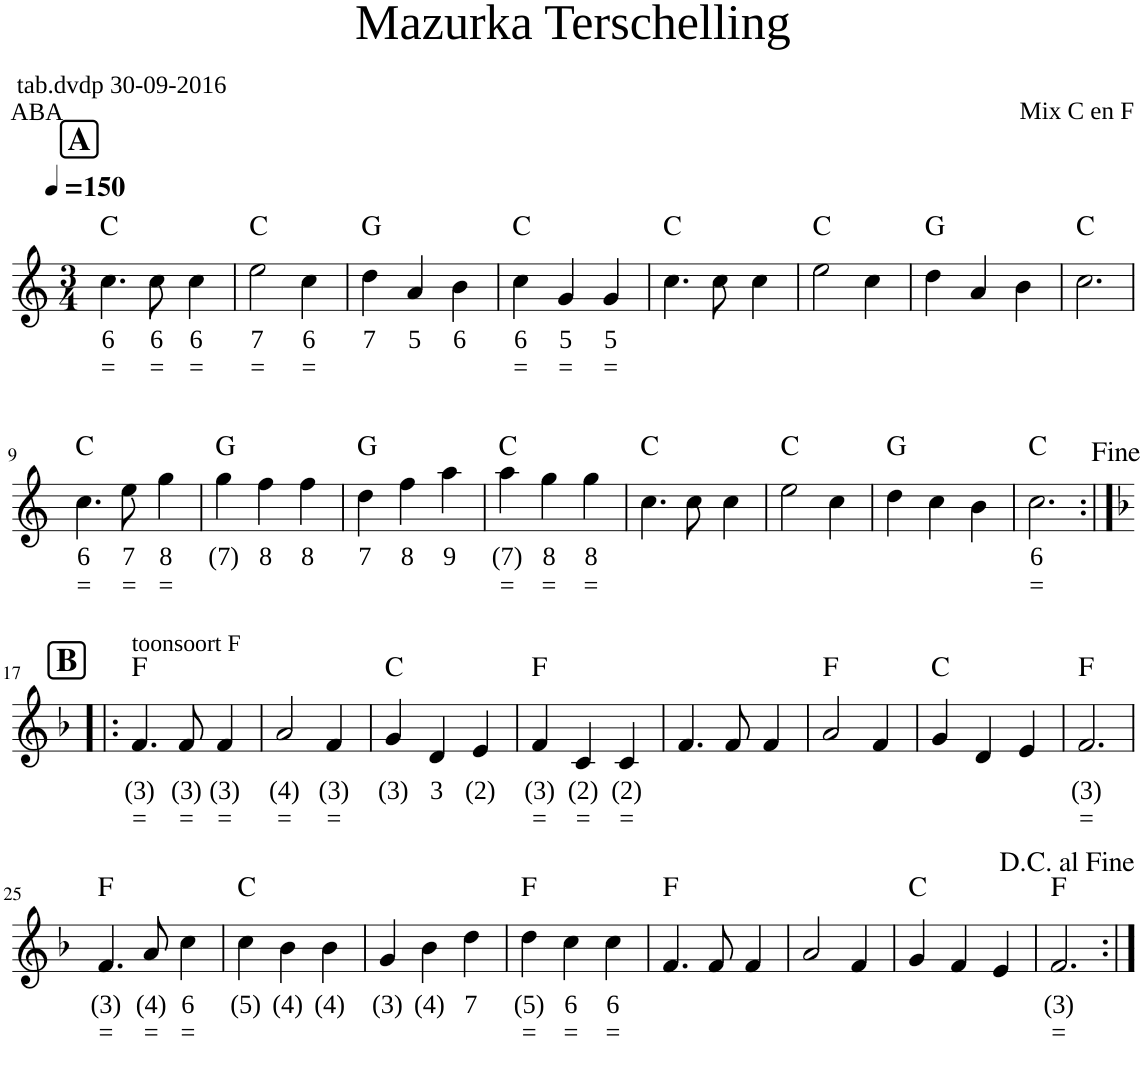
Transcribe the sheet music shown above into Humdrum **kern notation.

**kern	**text	**text	**kern	**text	**text	**harte
*part2	*part2	*part2	*part1	*part1	*part1	*part1
*staff2	*staff2	*staff2	*staff1	*staff1	*staff1	*
*I"Voice	*	*	*I"Voice	*	*	*
*stria5	*	*	*	*	*	*
*clefG2	*	*	*clefG2	*	*	*
*k[]	*	*	*k[]	*	*	*
*M3/4	*	*	*M3/4	*	*	*
*MM150	*	*	*MM150	*	*	*
!!LO:REH:place=s1:a:B:cj:fs=14:t=A
=1	=1	=1	=1	=1	=1	=1
!LO:TX:a:t=basinstrument	!	!	!	!	!	!
!	!	!	!	!LO:LY:b	!LO:LY:b	!
2e	4	=	4.cc\	6	=	C:maj
!	!	!	!	!LO:LY:b	!LO:LY:b	!
.	.	.	8cc\	6	=	.
!	!	!	!	!LO:LY:b	!LO:LY:b	!
4e	4	=	4cc\	6	=	.
=2	=2	=2	=2	=2	=2	=2
!	!	!	!	!LO:LY:b	!LO:LY:b	!
2g	5	=	2ee\	7	=	C:maj
!	!	!	!	!LO:LY:b	!LO:LY:b	!
4e	4	=	4cc\	6	=	.
=3	=3	=3	=3	=3	=3	=3
!	!	!	!	!LO:LY:b	!	!
2f	4	.	4dd\	7	.	G:maj
!	!	!	!	!LO:LY:b	!	!
.	.	.	4a/	5	.	.
!	!	!	!	!LO:LY:b	!	!
4f	4	.	4b\	6	.	.
=4	=4	=4	=4	=4	=4	=4
!	!	!	!	!LO:LY:b	!LO:LY:b	!
2.e	4	=	4cc\	6	=	C:maj
!	!	!	!	!LO:LY:b	!LO:LY:b	!
.	.	.	4g/	5	=	.
!	!	!	!	!LO:LY:b	!LO:LY:b	!
.	.	.	4g/	5	=	.
=5	=5	=5	=5	=5	=5	=5
2e	4	=	4.cc\	.	.	C:maj
.	.	.	8cc\	.	.	.
4e	4	=	4cc\	.	.	.
=6	=6	=6	=6	=6	=6	=6
2g	5	=	2ee\	.	.	C:maj
4e	4	=	4cc\	.	.	.
=7	=7	=7	=7	=7	=7	=7
2f	4	.	4dd\	.	.	G:maj
.	.	.	4a/	.	.	.
4f	4	.	4b\	.	.	.
=8	=8	=8	=8	=8	=8	=8
2.e	4	=	2.cc\	.	.	C:maj
!!LO:LB:g=z
=9	=9	=9	=9	=9	=9	=9
!	!	!	!	!LO:LY:b	!LO:LY:b	!
4e	4	=	4.cc\	6	=	C:maj
4g	5	=	.	.	.	.
!	!	!	!	!LO:LY:b	!LO:LY:b	!
.	.	.	8ee\	7	=	.
!	!	!	!	!LO:LY:b	!LO:LY:b	!
4cc	6	=	4gg\	8	=	.
=10	=10	=10	=10	=10	=10	=10
!	!	!	!	!LO:LY:b	!	!
4g	(3)	.	4gg\	(7)	.	G:maj
!	!	!	!	!LO:LY:b	!	!
4f	4	.	4ff\	8	.	.
!	!	!	!	!LO:LY:b	!	!
4f	4	.	4ff\	8	.	.
=11	=11	=11	=11	=11	=11	=11
!	!	!	!	!LO:LY:b	!	!
4f	4	.	4dd\	7	.	G:maj
!	!	!	!	!LO:LY:b	!	!
4b	6	.	4ff\	8	.	.
!	!	!	!	!LO:LY:b	!	!
4dd	7	.	4aa\	9	.	.
=12	=12	=12	=12	=12	=12	=12
!	!	!	!	!LO:LY:b	!LO:LY:b	!
4dd	(5)	=	4aa\	(7)	=	C:maj
!	!	!	!	!LO:LY:b	!LO:LY:b	!
4cc	6	=	4gg\	8	=	.
!	!	!	!	!LO:LY:b	!LO:LY:b	!
4cc	6	=	4gg\	8	=	.
=13	=13	=13	=13	=13	=13	=13
2e	4	=	4.cc\	.	.	C:maj
.	.	.	8cc\	.	.	.
4e	4	=	4cc\	.	.	.
=14	=14	=14	=14	=14	=14	=14
2g	5	=	2ee\	.	.	C:maj
4e	4	=	4cc\	.	.	.
=15	=15	=15	=15	=15	=15	=15
2f	4	.	4dd\	.	.	G:maj
.	.	.	4cc\	.	.	.
4f	4	.	4b\	.	.	.
=16	=16	=16	=16	=16	=16	=16
!	!	!	!	!LO:LY:b	!LO:LY:b	!
2.e	4	=	2.cc\	6	=	C:maj
!!LO:LB:g=z
!!LO:REH:place=s1:a:B:cj:fs=14:t=B
=17:|!|:	=17:|!|:	=17:|!|:	=17:|!|:	=17:|!|:	=17:|!|:	=17:|!|:
*k[b-]	*	*	*k[b-]	*	*	*
!	!	!	!LO:TX:a:t=toonsoort F	!	!	!
!	!	!	!	!LO:LY:b	!LO:LY:b	!
2c	3	=	4.f/	(3)	=	F:maj
!	!	!	!	!LO:LY:b	!LO:LY:b	!
.	.	.	8f/	(3)	=	.
!	!	!	!	!LO:LY:b	!LO:LY:b	!
4c	3	=	4f/	(3)	=	.
=18	=18	=18	=18	=18	=18	=18
!	!	!	!	!LO:LY:b	!LO:LY:b	!
2f	(3)	=	2a/	(4)	=	.
!	!	!	!	!LO:LY:b	!LO:LY:b	!
4c	3	=	4f/	(3)	=	.
=19	=19	=19	=19	=19	=19	=19
!	!	!	!	!LO:LY:b	!	!
2B-	2	.	4g/	(3)	.	C:maj
!	!	!	!	!LO:LY:b	!	!
.	.	.	4d/	3	.	.
!	!	!	!	!LO:LY:b	!	!
4B-	2	.	4e/	(2)	.	.
=20	=20	=20	=20	=20	=20	=20
!	!	!	!	!LO:LY:b	!LO:LY:b	!
2.c	3	=	4f/	(3)	=	F:maj
!	!	!	!	!LO:LY:b	!LO:LY:b	!
.	.	.	4c/	(2)	=	.
!	!	!	!	!LO:LY:b	!LO:LY:b	!
.	.	.	4c/	(2)	=	.
=21	=21	=21	=21	=21	=21	=21
2c	.	.	4.f/	.	.	.
.	.	.	8f/	.	.	.
4c	.	.	4f/	.	.	.
=22	=22	=22	=22	=22	=22	=22
2f	.	.	2a/	.	.	F:maj
4c	.	.	4f/	.	.	.
=23	=23	=23	=23	=23	=23	=23
2B-	.	.	4g/	.	.	C:maj
.	.	.	4d/	.	.	.
4B-	.	.	4e/	.	.	.
=24	=24	=24	=24	=24	=24	=24
!	!	!	!	!LO:LY:b	!LO:LY:b	!
2.c	.	.	2.f/	(3)	=	F:maj
!!LO:LB:g=z
=25	=25	=25	=25	=25	=25	=25
!	!	!	!	!LO:LY:b	!LO:LY:b	!
4c	3	=	4.f/	(3)	=	F:maj
4c	3	=	.	.	.	.
!	!	!	!	!LO:LY:b	!LO:LY:b	!
.	.	.	8a/	(4)	=	.
!	!	!	!	!LO:LY:b	!LO:LY:b	!
4f	(3)	=	4cc\	6	=	.
=26	=26	=26	=26	=26	=26	=26
!	!	!	!	!LO:LY:b	!	!
4c	3	=	4cc\	(5)	.	C:maj
!	!	!	!	!LO:LY:b	!	!
4B-	2	.	4b-\	(4)	.	.
!	!	!	!	!LO:LY:b	!	!
4B-	2	.	4b-\	(4)	.	.
=27	=27	=27	=27	=27	=27	=27
!	!	!	!	!LO:LY:b	!	!
4B-	2	.	4g/	(3)	.	.
!	!	!	!	!LO:LY:b	!	!
4e	(2)	.	4b-\	(4)	.	.
!	!	!	!	!LO:LY:b	!	!
4g	(3)	.	4dd\	7	.	.
=28	=28	=28	=28	=28	=28	=28
!	!	!	!	!LO:LY:b	!LO:LY:b	!
4g	5	=	4dd\	(5)	=	F:maj
!	!	!	!	!LO:LY:b	!LO:LY:b	!
4f	(3)	=	4cc\	6	=	.
!	!	!	!	!LO:LY:b	!LO:LY:b	!
4f	(3)	=	4cc\	6	=	.
=29	=29	=29	=29	=29	=29	=29
2c	3	=	4.f/	.	.	F:maj
.	.	.	8f/	.	.	.
4c	3	=	4f/	.	.	.
=30	=30	=30	=30	=30	=30	=30
2f	(3)	=	2a/	.	.	.
4c	3	=	4f/	.	.	.
=31	=31	=31	=31	=31	=31	=31
2B-	2	.	4g/	.	.	C:maj
.	.	.	4f/	.	.	.
4B-	2	.	4e/	.	.	.
=32	=32	=32	=32	=32	=32	=32
!	!	!	!	!LO:LY:b	!LO:LY:b	!
2.c	3	=	2.f/	(3)	=	F:maj
=:|!	=:|!	=:|!	=:|!	=:|!	=:|!	=:|!
*-	*-	*-	*-	*-	*-	*-
